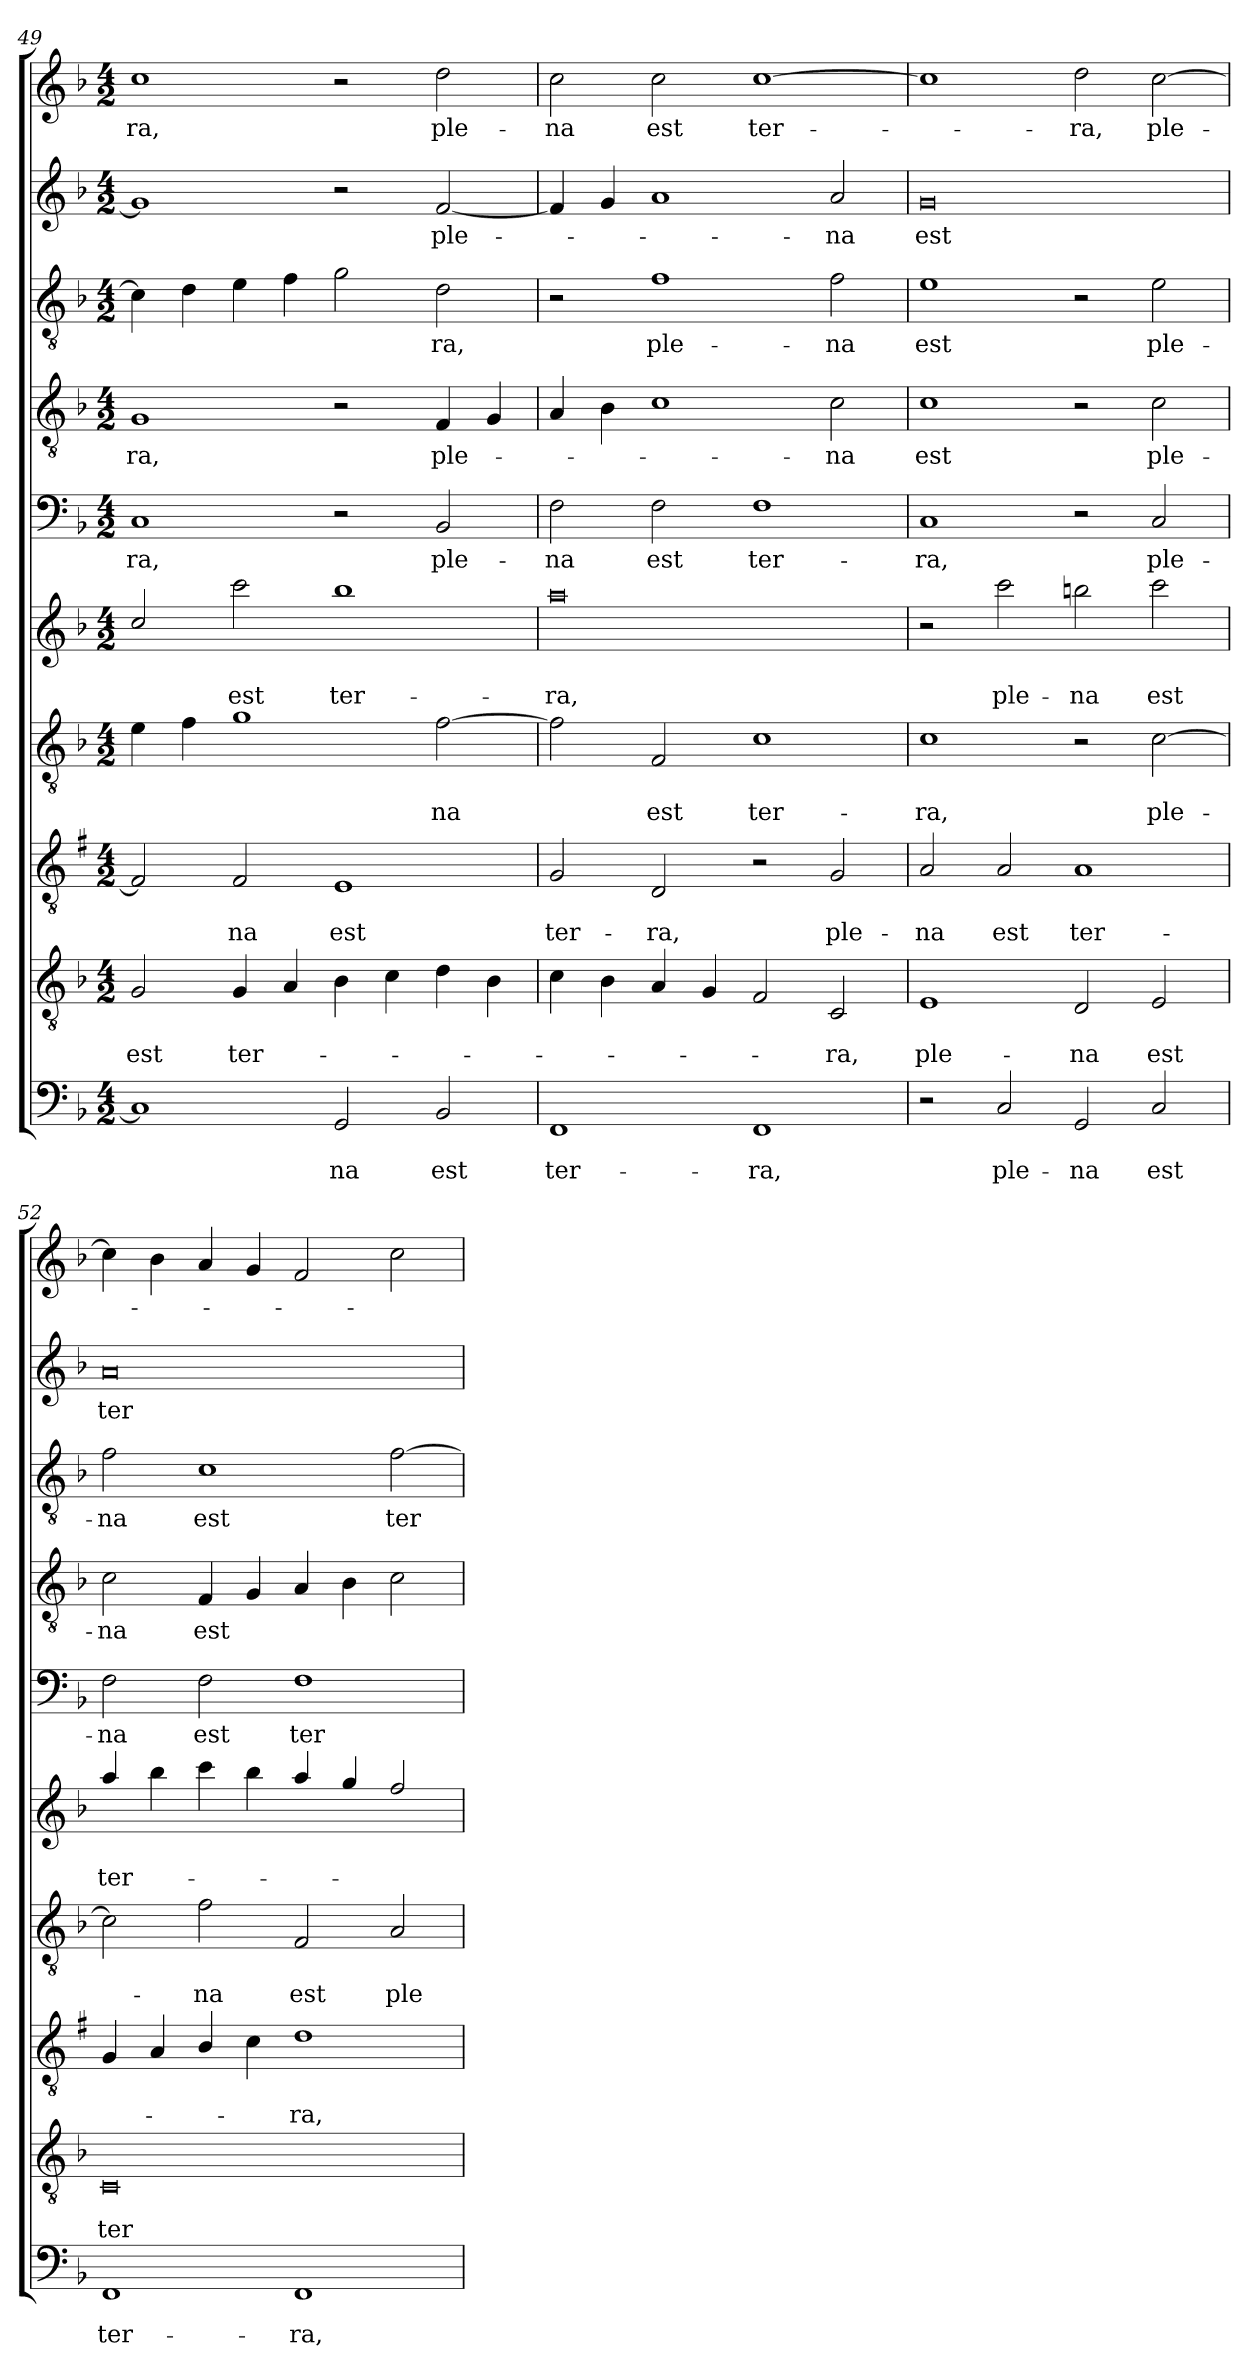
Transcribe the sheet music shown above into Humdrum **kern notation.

**kern	**text	**text	**kern	**text	**text	**kern	**text	**text	**kern	**text	**text	**kern	**text	**text	**kern	**text	**kern	**text	**kern	**text	**kern	**text	**kern	**text
*part10	*part10	*part10	*part9	*part9	*part9	*part8	*part8	*part8	*part7	*part7	*part7	*part6	*part6	*part6	*part5	*part5	*part4	*part4	*part3	*part3	*part2	*part2	*part1	*part1
*staff10	*staff10	*staff10	*staff9	*staff9	*staff9	*staff8	*staff8	*staff8	*staff7	*staff7	*staff7	*staff6	*staff6	*staff6	*staff5	*staff5	*staff4	*staff4	*staff3	*staff3	*staff2	*staff2	*staff1	*staff1
!!LO:PB:g=z
*clefF4	*	*	*clefGv2	*	*	*clefGv2	*	*	*clefGv2	*	*	*clefG2	*	*	*clefF4	*	*clefGv2	*	*clefGv2	*	*clefG2	*	*clefG2	*
*	*	*	*	*	*	*ITrd1c2	*	*	*	*	*	*ITrd8c14	*	*	*	*	*	*	*	*	*	*	*	*
*k[b-]	*	*	*k[b-]	*	*	*k[b-]	*	*	*k[b-]	*	*	*k[b-]	*	*	*k[b-]	*	*k[b-]	*	*k[b-]	*	*k[b-]	*	*k[b-]	*
*F:	*	*	*F:	*	*	*F:	*	*	*F:	*	*	*F:	*	*	*F:	*	*F:	*	*F:	*	*F:	*	*F:	*
*M4/2	*	*	*M4/2	*	*	*M4/2	*	*	*M4/2	*	*	*M4/2	*	*	*M4/2	*	*M4/2	*	*M4/2	*	*M4/2	*	*M4/2	*
=49	=49	=49	=49	=49	=49	=49	=49	=49	=49	=49	=49	=49	=49	=49	=49	=49	=49	=49	=49	=49	=49	=49	=49	=49
!	!	!	!	!	!LO:LY:b	!	!	!	!	!	!	!	!	!	!	!LO:LY:b	!	!LO:LY:b	!	!	!	!	!	!LO:LY:b
1C]	.	.	2G/	.	est	2E/]	.	.	4e\	.	.	2c/	.	.	1C	-ra,	1G	-ra,	4c\]	.	1g]	.	1cc	-ra,
.	.	.	.	.	.	.	.	.	4f\	.	.	.	.	.	.	.	.	.	4d\	.	.	.	.	.
!	!	!	!	!	!LO:LY:b	!	!	!LO:LY:b	!	!	!	!	!	!LO:LY:b	!	!	!	!	!	!	!	!	!	!
.	.	.	4G/	.	ter-	2E/	.	-na	1g	.	.	2cc\	.	est	.	.	.	.	4e\	.	.	.	.	.
.	.	.	4A/	.	.	.	.	.	.	.	.	.	.	.	.	.	.	.	4f\	.	.	.	.	.
!	!	!LO:LY:b	!	!	!	!	!	!LO:LY:b	!	!	!	!	!	!LO:LY:b	!	!	!	!	!	!	!	!	!	!
2GG/	.	-na	4B-\	.	.	1D	.	est	.	.	.	1b-	.	ter-	2r	.	2r	.	2g\	.	2r	.	2r	.
.	.	.	4c\	.	.	.	.	.	.	.	.	.	.	.	.	.	.	.	.	.	.	.	.	.
!	!	!LO:LY:b	!	!	!	!	!	!	!	!	!LO:LY:b	!	!	!	!	!LO:LY:b	!	!LO:LY:b	!	!LO:LY:b	!	!LO:LY:b	!	!LO:LY:b
2BB-/	.	est	4d\	.	.	.	.	.	[2f\	.	-na	.	.	.	2BB-/	ple-	4F/	ple-	2d\	-ra,	[2f/	ple-	2dd\	ple-
.	.	.	4B-\	.	.	.	.	.	.	.	.	.	.	.	.	.	4G/	.	.	.	.	.	.	.
=50	=50	=50	=50	=50	=50	=50	=50	=50	=50	=50	=50	=50	=50	=50	=50	=50	=50	=50	=50	=50	=50	=50	=50	=50
!	!	!LO:LY:b	!	!	!	!	!	!LO:LY:b	!	!	!	!	!	!LO:LY:b	!	!LO:LY:b	!	!	!	!	!	!	!	!LO:LY:b
1FF	.	ter-	4c\	.	.	2F/	.	ter-	2f\]	.	.	0a	.	-ra,	2F\	-na	4A/	.	2r	.	4f/]	.	2cc\	-na
.	.	.	4B-\	.	.	.	.	.	.	.	.	.	.	.	.	.	4B-\	.	.	.	4g/	.	.	.
!	!	!	!	!	!	!	!	!LO:LY:b	!	!	!LO:LY:b	!	!	!	!	!LO:LY:b	!	!	!	!LO:LY:b	!	!	!	!LO:LY:b
.	.	.	4A/	.	.	2C/	.	-ra,	2F/	.	est	.	.	.	2F\	est	1c	.	1f	ple-	1a	.	2cc\	est
.	.	.	4G/	.	.	.	.	.	.	.	.	.	.	.	.	.	.	.	.	.	.	.	.	.
!	!	!LO:LY:b	!	!	!	!	!	!	!	!	!LO:LY:b	!	!	!	!	!LO:LY:b	!	!	!	!	!	!	!	!LO:LY:b
1FF	.	-ra,	2F/	.	.	2r	.	.	1c	.	ter-	.	.	.	1F	ter-	.	.	.	.	.	.	[1cc	ter-
!	!	!	!	!	!LO:LY:b	!	!	!LO:LY:b	!	!	!	!	!	!	!	!	!	!LO:LY:b	!	!LO:LY:b	!	!LO:LY:b	!	!
.	.	.	2C/	.	-ra,	2F/	.	ple-	.	.	.	.	.	.	.	.	2c\	-na	2f\	-na	2a/	-na	.	.
=51	=51	=51	=51	=51	=51	=51	=51	=51	=51	=51	=51	=51	=51	=51	=51	=51	=51	=51	=51	=51	=51	=51	=51	=51
!	!	!	!	!	!LO:LY:b	!	!	!LO:LY:b	!	!	!LO:LY:b	!	!	!	!	!LO:LY:b	!	!LO:LY:b	!	!LO:LY:b	!	!LO:LY:b	!	!
2r	.	.	1E	.	ple-	2G/	.	-na	1c	.	-ra,	2r	.	.	1C	-ra,	1c	est	1e	est	0g	est	1cc]	.
!	!	!LO:LY:b	!	!	!	!	!	!LO:LY:b	!	!	!	!	!	!LO:LY:b	!	!	!	!	!	!	!	!	!	!
2C/	.	ple-	.	.	.	2G/	.	est	.	.	.	2cc\	.	ple-	.	.	.	.	.	.	.	.	.	.
!	!	!LO:LY:b	!	!	!LO:LY:b	!	!	!LO:LY:b	!	!	!	!	!	!LO:LY:b	!	!	!	!	!	!	!	!	!	!LO:LY:b
2GG/	.	-na	2D/	.	-na	1G	.	ter-	2r	.	.	2bn\	.	-na	2r	.	2r	.	2r	.	.	.	2dd\	-ra,
!	!	!LO:LY:b	!	!	!LO:LY:b	!	!	!	!	!	!LO:LY:b	!	!	!LO:LY:b	!	!LO:LY:b	!	!LO:LY:b	!	!LO:LY:b	!	!	!	!LO:LY:b
2C/	.	est	2E/	.	est	.	.	.	[2c\	.	ple-	2cc\	.	est	2C/	ple-	2c\	ple-	2e\	ple-	.	.	[2cc\	ple-
=52	=52	=52	=52	=52	=52	=52	=52	=52	=52	=52	=52	=52	=52	=52	=52	=52	=52	=52	=52	=52	=52	=52	=52	=52
!	!	!LO:LY:b	!	!	!LO:LY:b	!	!	!	!	!	!	!	!	!LO:LY:b	!	!LO:LY:b	!	!LO:LY:b	!	!LO:LY:b	!	!LO:LY:b	!	!
1FF	.	ter-	0C	.	ter-	4F/	.	.	2c\]	.	.	4a/	.	ter-	2F\	-na	2c\	-na	2f\	-na	0a	ter-	4cc\]	.
.	.	.	.	.	.	4G/	.	.	.	.	.	4b-\	.	.	.	.	.	.	.	.	.	.	4b-\	.
!	!	!	!	!	!	!	!	!	!	!	!LO:LY:b	!	!	!	!	!LO:LY:b	!	!LO:LY:b	!	!LO:LY:b	!	!	!	!
.	.	.	.	.	.	4A/	.	.	2f\	.	-na	4cc\	.	.	2F\	est	4F/	est	1c	est	.	.	4a/	.
.	.	.	.	.	.	4B-\	.	.	.	.	.	4b-\	.	.	.	.	4G/	.	.	.	.	.	4g/	.
!	!	!LO:LY:b	!	!	!	!	!	!LO:LY:b	!	!	!LO:LY:b	!	!	!	!	!LO:LY:b	!	!	!	!	!	!	!	!
1FF	.	-ra,	.	.	.	1c	.	-ra,	2F/	.	est	4a/	.	.	1F	ter-	4A/	.	.	.	.	.	2f/	.
.	.	.	.	.	.	.	.	.	.	.	.	4g/	.	.	.	.	4B-\	.	.	.	.	.	.	.
!	!	!	!	!	!	!	!	!	!	!	!LO:LY:b	!	!	!	!	!	!	!	!	!LO:LY:b	!	!	!	!
.	.	.	.	.	.	.	.	.	2A/	.	ple-	2f/	.	.	.	.	2c\	.	[2f\	ter-	.	.	2cc\	.
=	=	=	=	=	=	=	=	=	=	=	=	=	=	=	=	=	=	=	=	=	=	=	=	=
*-	*-	*-	*-	*-	*-	*-	*-	*-	*-	*-	*-	*-	*-	*-	*-	*-	*-	*-	*-	*-	*-	*-	*-	*-
